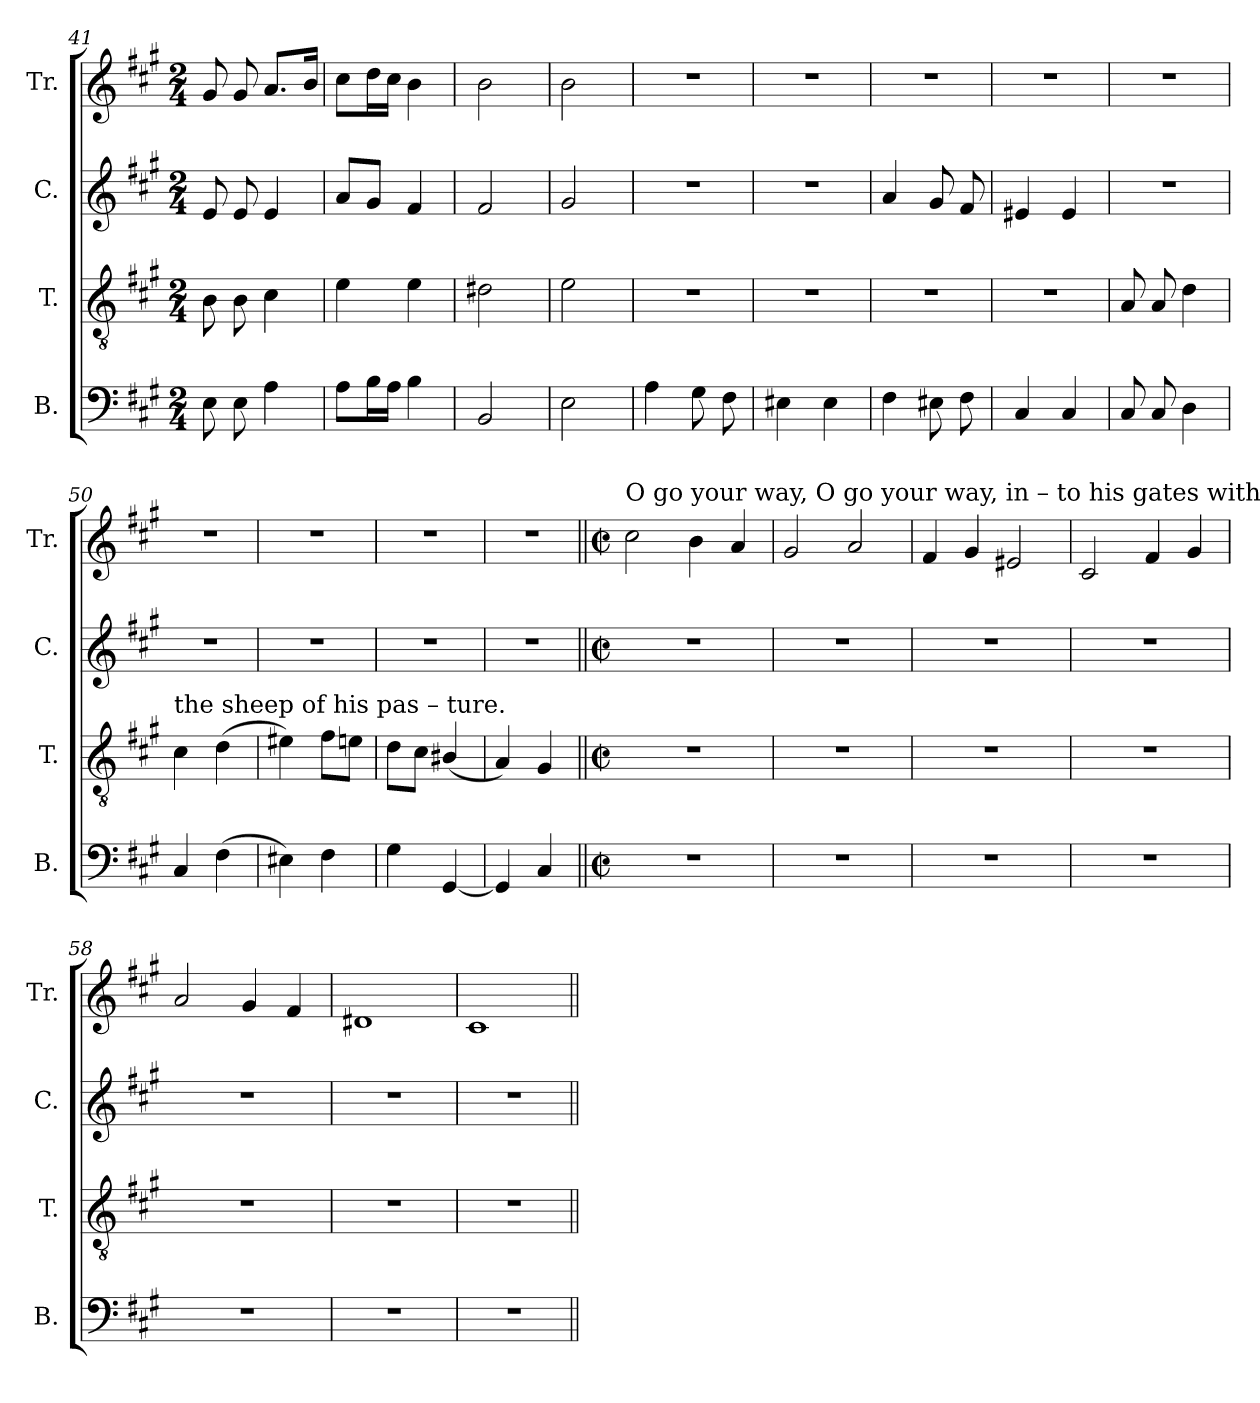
**kern	**kern	**kern	**kern
*part4	*part3	*part2	*part1
*staff4	*staff3	*staff2	*staff1
*I"B.	*I"T.	*I"C.	*I"Tr.
*I'B.	*I'T.	*I'C.	*I'Tr.
*clefF4	*clefGv2	*clefG2	*clefG2
*k[f#c#g#]	*k[f#c#g#]	*k[f#c#g#]	*k[f#c#g#]
*M2/4	*M2/4	*M2/4	*M2/4
=41	=41	=41	=41
8E!\	8B!\	8e!/	8g#!/
8E!\	8B!\	8e!/	8g#!/
4A!\	4c#!\	4e!/	8.a!/L
.	.	.	16b!/Jk
=42	=42	=42	=42
8A!\L	4e!\	8a!/L	8cc#!\L
16B!\L	.	8g#!/J	16dd!\L
16A!\JJ	.	.	16cc#!\JJ
4B!\	4e!\	4f#!/	4b!\
=43	=43	=43	=43
2BB!/	2d#X!\	2f#!/	2b!\
=44	=44	=44	=44
2E!\	2e!\	2g#!/	2b!\
=45	=45	=45	=45
4A!\	2r	2r	2r
8G#!\	.	.	.
8F#!\	.	.	.
=46	=46	=46	=46
4E#X!\	2r	2r	2r
4E#!\	.	.	.
=47	=47	=47	=47
4F#!\	2r	4a!/	2r
8E#X!\	.	8g#!/	.
8F#!\	.	8f#!/	.
=48	=48	=48	=48
4C#!/	2r	4e#X!/	2r
4C#!/	.	4e#!/	.
=49	=49	=49	=49
8C#!/	8A!/	2r	2r
8C#!/	8A!/	.	.
4D!\	4d!\	.	.
=50	=50	=50	=50
!	!LO:TX:a:t=the sheep     of          his       pas  –   ture.	!	!
4C#!/	4c#!\	2r	2r
(4F#!\	(4d!\	.	.
=51	=51	=51	=51
4E#X!\)	4e#X!\)	2r	2r
4F#!\	8f#!\L	.	.
.	8en!\J	.	.
=52	=52	=52	=52
4G#!\	8d!\L	2r	2r
.	8c#!\J	.	.
[4GG#!/	(4B#X!/	.	.
=53	=53	=53	=53
4GG#!/]	4A!/)	2r	2r
4C#!/	4G#!/	.	.
=54||	=54||	=54||	=54||
*M2/2	*M2/2	*M2/2	*M2/2
*met(c|)	*met(c|)	*met(c|)	*met(c|)
!	!	!	!LO:TX:a:t=O go your way, O go your way,  in – to his gates with thanksgiving,
1r	1r	1r	2cc#!\
.	.	.	4b!\
.	.	.	4a!/
=55	=55	=55	=55
1r	1r	1r	2g#!/
.	.	.	2a!/
=56	=56	=56	=56
1r	1r	1r	4f#!/
.	.	.	4g#!/
.	.	.	2e#X!/
=57	=57	=57	=57
1r	1r	1r	2c#!/
.	.	.	4f#!/
.	.	.	4g#!/
=58	=58	=58	=58
1r	1r	1r	2a!/
.	.	.	4g#!/
.	.	.	4f#!/
=59	=59	=59	=59
1r	1r	1r	1d#X!
=60	=60	=60	=60
1r	1r	1r	1c#!
=||	=||	=||	=||
*-	*-	*-	*-
